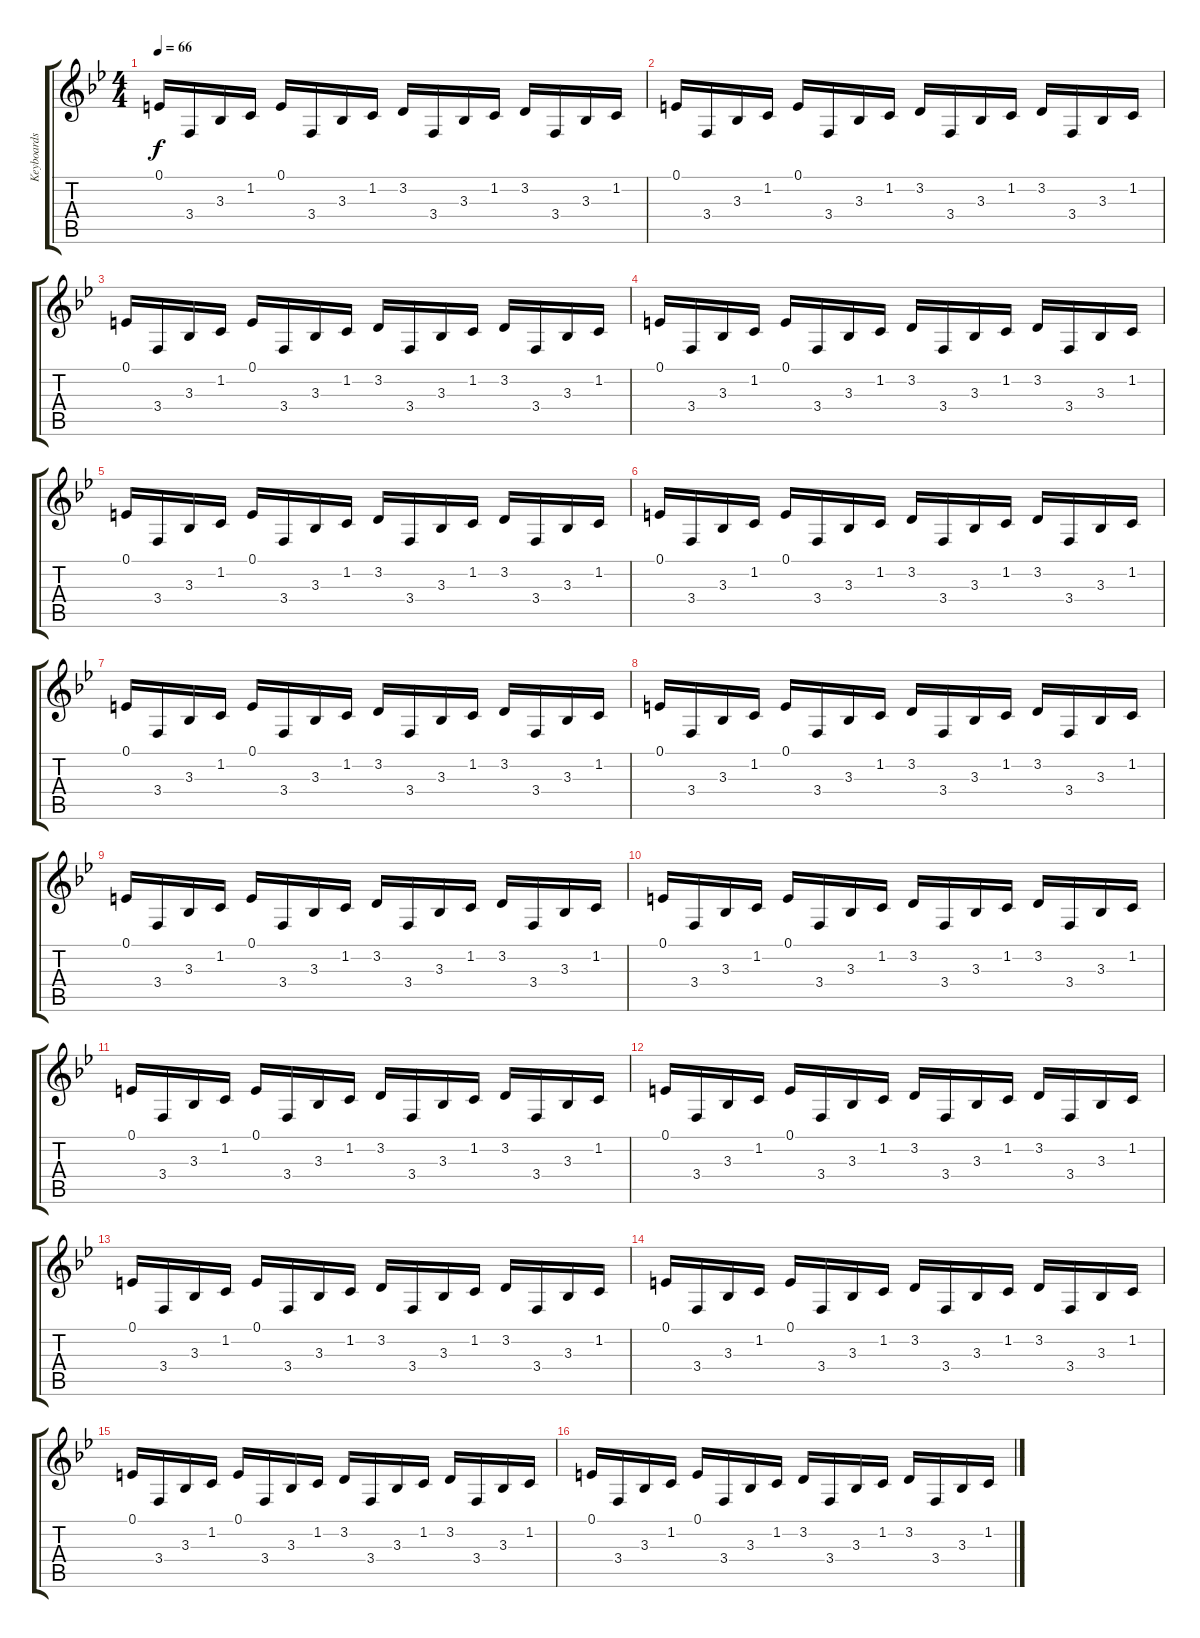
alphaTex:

\track ("Keyboards" "Keyboards") {instrument electricgrandpiano}
\staff {score tabs}
\tuning (E4 B3 G3 D3 A2 E2) {hide}
\ts (4 4)
\tempo 66
\clef g2
\ks bb
0.1.16{dy f} 3.4.16 3.3.16 1.2.16 0.1.16 3.4.16 3.3.16 1.2.16 3.2.16 3.4.16 3.3.16 1.2.16 3.2.16 3.4.16 3.3.16 1.2.16 |
0.1.16 3.4.16 3.3.16 1.2.16 0.1.16 3.4.16 3.3.16 1.2.16 3.2.16 3.4.16 3.3.16 1.2.16 3.2.16 3.4.16 3.3.16 1.2.16 |
0.1.16 3.4.16 3.3.16 1.2.16 0.1.16 3.4.16 3.3.16 1.2.16 3.2.16 3.4.16 3.3.16 1.2.16 3.2.16 3.4.16 3.3.16 1.2.16 |
0.1.16 3.4.16 3.3.16 1.2.16 0.1.16 3.4.16 3.3.16 1.2.16 3.2.16 3.4.16 3.3.16 1.2.16 3.2.16 3.4.16 3.3.16 1.2.16 |
0.1.16 3.4.16 3.3.16 1.2.16 0.1.16 3.4.16 3.3.16 1.2.16 3.2.16 3.4.16 3.3.16 1.2.16 3.2.16 3.4.16 3.3.16 1.2.16 |
0.1.16 3.4.16 3.3.16 1.2.16 0.1.16 3.4.16 3.3.16 1.2.16 3.2.16 3.4.16 3.3.16 1.2.16 3.2.16 3.4.16 3.3.16 1.2.16 |
0.1.16 3.4.16 3.3.16 1.2.16 0.1.16 3.4.16 3.3.16 1.2.16 3.2.16 3.4.16 3.3.16 1.2.16 3.2.16 3.4.16 3.3.16 1.2.16 |
0.1.16 3.4.16 3.3.16 1.2.16 0.1.16 3.4.16 3.3.16 1.2.16 3.2.16 3.4.16 3.3.16 1.2.16 3.2.16 3.4.16 3.3.16 1.2.16 |
0.1.16 3.4.16 3.3.16 1.2.16 0.1.16 3.4.16 3.3.16 1.2.16 3.2.16 3.4.16 3.3.16 1.2.16 3.2.16 3.4.16 3.3.16 1.2.16 |
0.1.16 3.4.16 3.3.16 1.2.16 0.1.16 3.4.16 3.3.16 1.2.16 3.2.16 3.4.16 3.3.16 1.2.16 3.2.16 3.4.16 3.3.16 1.2.16 |
0.1.16 3.4.16 3.3.16 1.2.16 0.1.16 3.4.16 3.3.16 1.2.16 3.2.16 3.4.16 3.3.16 1.2.16 3.2.16 3.4.16 3.3.16 1.2.16 |
0.1.16 3.4.16 3.3.16 1.2.16 0.1.16 3.4.16 3.3.16 1.2.16 3.2.16 3.4.16 3.3.16 1.2.16 3.2.16 3.4.16 3.3.16 1.2.16 |
0.1.16 3.4.16 3.3.16 1.2.16 0.1.16 3.4.16 3.3.16 1.2.16 3.2.16 3.4.16 3.3.16 1.2.16 3.2.16 3.4.16 3.3.16 1.2.16 |
0.1.16 3.4.16 3.3.16 1.2.16 0.1.16 3.4.16 3.3.16 1.2.16 3.2.16 3.4.16 3.3.16 1.2.16 3.2.16 3.4.16 3.3.16 1.2.16 |
0.1.16 3.4.16 3.3.16 1.2.16 0.1.16 3.4.16 3.3.16 1.2.16 3.2.16 3.4.16 3.3.16 1.2.16 3.2.16 3.4.16 3.3.16 1.2.16 |
0.1.16 3.4.16 3.3.16 1.2.16 0.1.16 3.4.16 3.3.16 1.2.16 3.2.16 3.4.16 3.3.16 1.2.16 3.2.16 3.4.16 3.3.16 1.2.16
